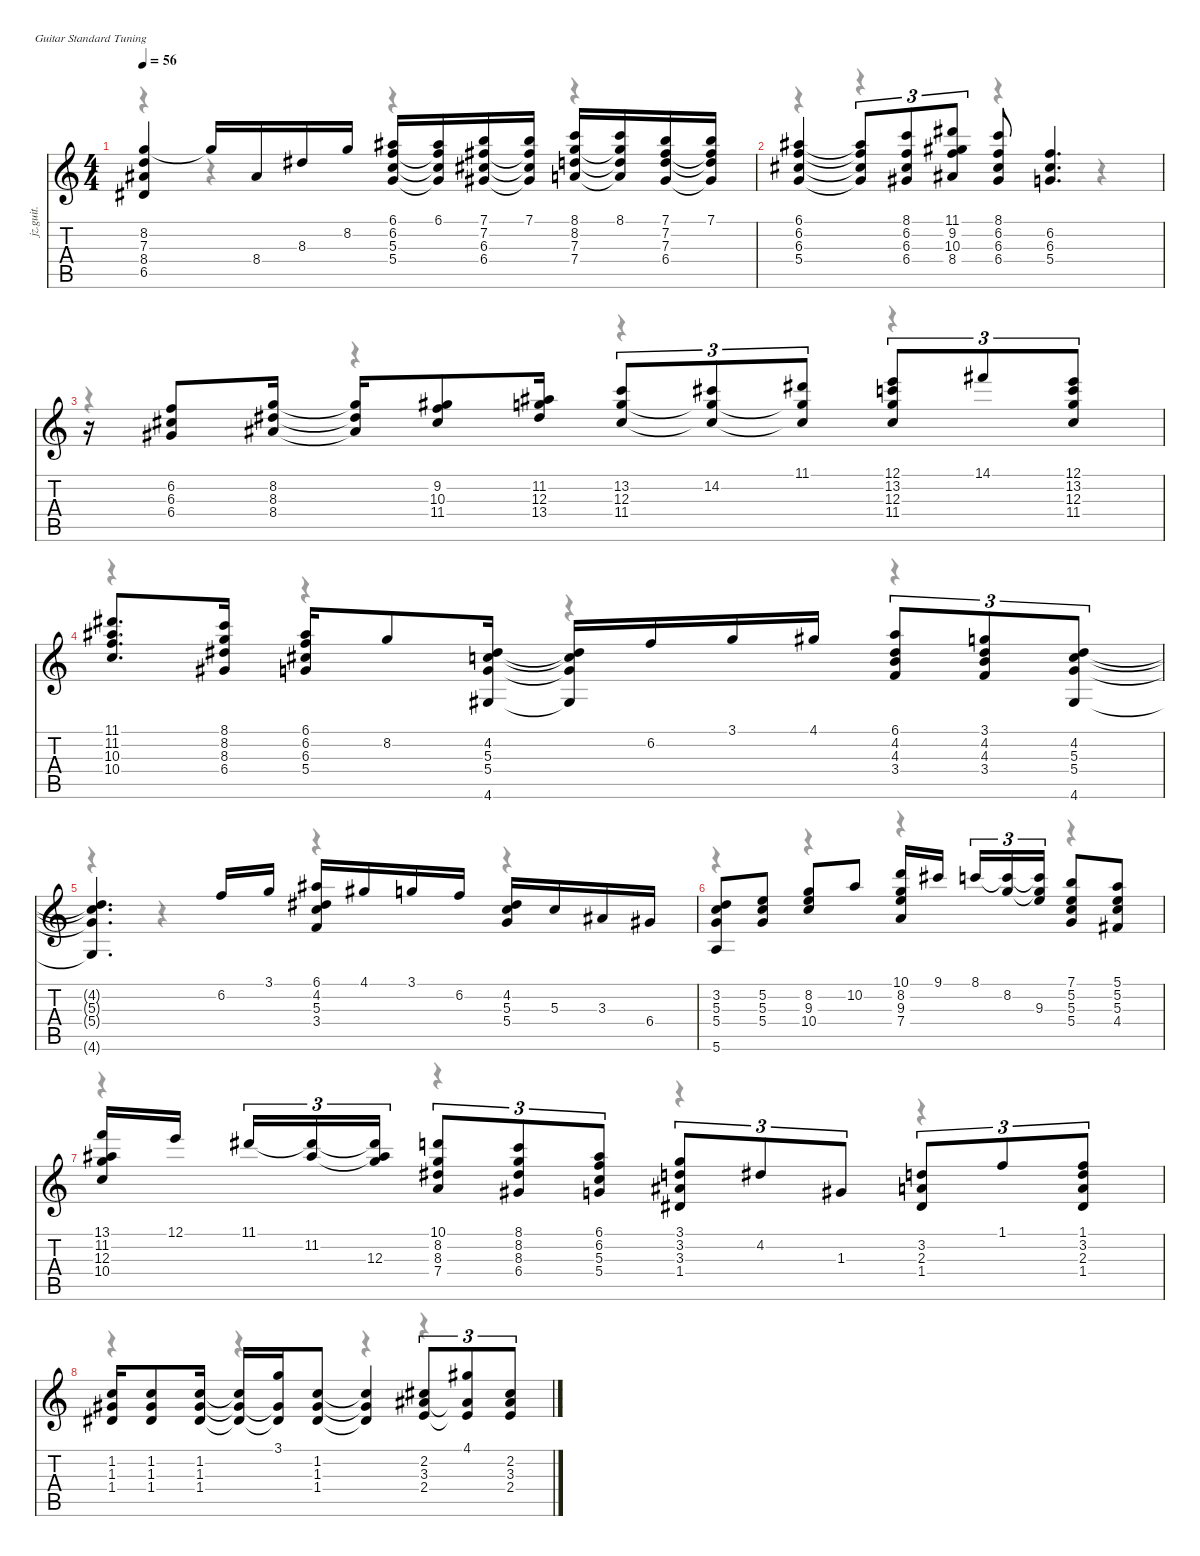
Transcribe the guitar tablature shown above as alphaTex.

\defaultSystemsLayout 4
\hideDynamics
\bracketExtendMode nobrackets
\otherSystemsTrackNameOrientation horizontal
\track ("Spoor 1" "jz.guit.") {instrument electricguitarjazz}
\staff {score tabs}
\tuning (E4 B3 G3 D3 A2 E2)
\voice
\ts (4 4)
\tempo 56
\clef g2
\ks c
(8.2 7.3 8.4{acc #} 6.5{acc #}).4{dy f beam Up} 8.2{t}.16{beam Up} 8.4{acc #}.16{beam Up} 8.3{acc #}.16{beam Up} 8.2.16{beam Up} (6.1{acc #} 6.2 5.3 5.4).16{beam Up} (6.1{acc #} 6.2{t} 5.3{t} 5.4{t}).16{beam Up} (7.1 7.2{acc #} 6.3{acc #} 6.4{acc #}).16{beam Up} (7.1 7.2{t acc #} 6.3{t acc #} 6.4{t acc #}).16{beam Up} (8.1 8.2 7.3 7.4).16{beam Up} (8.1 8.2{t} 7.3{t} 7.4{t}).16{beam Up} (7.1 7.2{acc #} 7.3 6.4{acc #}).16{beam Up} (7.1 7.2{t acc #} 7.3{t} 6.4{t acc #}).16{beam Up} |
(6.1{acc #} 6.2 6.3{acc #} 5.4).4{beam Up} (6.1{t acc #} 6.2{t} 6.3{t acc #} 5.4{t}).8{tu (3 2) beam Up} (8.1 6.2 6.3{acc #} 6.4{acc #}).8{tu (3 2) beam Up} (11.1{acc #} 9.2{acc #} 10.3 8.4{acc #}).8{tu (3 2) beam Up} (8.1 6.2 6.3{acc #} 6.4{acc #}).8{beam Up} (6.2 6.3{acc #} 5.4).4{d beam Up} |
r.16{beam Up} (6.2 6.3{acc #} 6.4{acc #}).8{beam Up} (8.2 8.3{acc #} 8.4{acc #}).16{beam Up} (8.2{t} 8.3{t acc #} 8.4{t acc #}).16{beam Up} (9.2{acc #} 10.3 11.4{acc #}).8{beam Up} (11.2{acc #} 12.3 13.4{acc #}).16{beam Up} (13.2 12.3 11.4{acc #}).8{tu (3 2) beam Up} (14.2{acc #} 12.3{t} 11.4{t acc #}).8{tu (3 2) beam Up} (11.1{acc #} 12.3{t} 11.4{t acc #}).8{tu (3 2) beam Up} (12.1 13.2 12.3 11.4{acc #}).8{tu (3 2) beam Up} 14.1{acc #}.8{tu (3 2) beam Up} (12.1 13.2 12.3 11.4{acc #}).8{tu (3 2) beam Up} |
(11.1{acc #} 11.2{acc #} 10.3 10.4).8{d beam Up} (8.1 8.2 8.3{acc #} 6.4{acc #}).16{beam Up} (6.1{acc #} 6.2 6.3{acc #} 5.4).16{beam Up} 8.2.8{beam Up} (4.2{acc #} 5.3 5.4 4.6{acc #}).16{beam Up} (4.2{t acc #} 5.3{t} 5.4{t} 4.6{t acc #}).16{beam Up} 6.2.16{beam Up} 3.1.16{beam Up} 4.1{acc #}.16{beam Up} (6.1{acc #} 4.2{acc #} 4.3 3.4).8{tu (3 2) beam Up} (3.1 4.2{acc #} 4.3 3.4).8{tu (3 2) beam Up} (4.2{acc #} 5.3 5.4 4.6{acc #}).8{tu (3 2) beam Up} |
(4.2{t acc #} 5.3{t} 5.4{t} 4.6{t acc #}).4{d beam Up} 6.2.16{beam Up} 3.1.16{beam Up} (6.1{acc #} 4.2{acc #} 5.3 3.4).16{beam Up} 4.1{acc #}.16{beam Up} 3.1.16{beam Up} 6.2.16{beam Up} (4.2{acc #} 5.3 5.4).16{beam Up} 5.3.16{beam Up} 3.3{acc #}.16{beam Up} 6.4{acc #}.16{beam Up} |
(3.2 5.3 5.4 5.6).8{beam Up} (5.2 5.3 5.4).8{beam Up} (8.2 9.3 10.4).8{beam Up} 10.2.8{beam Up} (10.1 8.2 9.3 7.4).16{beam Up} 9.1{acc #}.16{beam Up} 8.1.16{tu (3 2) beam Up} (8.1{t} 8.2).16{tu (3 2) beam Up} (8.1{t} 8.2{t} 9.3).16{tu (3 2) beam Up} (7.1 5.2 5.3 5.4).8{beam Up} (5.1 5.2 5.3 4.4{acc #}).8{beam Up} |
(13.1 11.2{acc #} 12.3 10.4).16{beam Up} 12.1.16{beam Up} 11.1{acc #}.16{tu (3 2) beam Up} (11.1{t acc #} 11.2{acc #}).16{tu (3 2) beam Up} (11.1{t acc #} 11.2{t acc #} 12.3).16{tu (3 2) beam Up} (10.1 8.2 8.3{acc #} 7.4).8{tu (3 2) beam Up} (8.1 8.2 8.3{acc #} 6.4{acc #}).8{tu (3 2) beam Up} (6.1{acc #} 6.2 5.3 5.4).8{tu (3 2) beam Up} (3.1 3.2 3.3{acc #} 1.4{acc #}).8{tu (3 2) beam Up} 4.2{acc #}.8{tu (3 2) beam Up} 1.3{acc #}.8{tu (3 2) beam Up} (3.2 2.3 1.4{acc #}).8{tu (3 2) beam Up} 1.1.8{tu (3 2) beam Up} (1.1 3.2 2.3 1.4{acc #}).8{tu (3 2) beam Up} |
(1.2 1.3{acc #} 1.4{acc #}).16{beam Up} (1.2 1.3{acc #} 1.4{acc #}).8{beam Up} (1.2 1.3{acc #} 1.4{acc #}).16{beam Up} (1.2{t} 1.3{t acc #} 1.4{t acc #}).16{beam Up} (3.1 1.3{t acc #} 1.4{t acc #}).16{beam Up} (1.2 1.3{acc #} 1.4{acc #}).8{beam Up} (1.2{t} 1.3{t acc #} 1.4{t acc #}).4{beam Up} (2.2{acc #} 3.3{acc #} 2.4).8{tu (3 2) beam Up} (4.1{acc #} 3.3{t acc #} 2.4{t}).8{tu (3 2) beam Up} (2.2{acc #} 3.3{acc #} 2.4).8{tu (3 2) beam Up}
\voice
\clef g2
\ottava regular
\simile none
\ks c
r.4{dy mf beam Down} r.4{beam Down} r.4{beam Down} r.4{beam Down} |
r.4{beam Down} r.4{beam Down} r.4{beam Down} r.4{beam Down} |
r.4{beam Down} r.4{beam Down} r.4{beam Down} r.4{beam Down} |
r.4{beam Down} r.4{beam Down} r.4{beam Down} r.4{beam Down} |
r.4{beam Down} r.4{beam Down} r.4{beam Down} r.4{beam Down} |
r.4{beam Down} r.4{beam Down} r.4{beam Down} r.4{beam Down} |
r.4{beam Down} r.4{beam Down} r.4{beam Down} r.4{beam Down} |
r.4{beam Down} r.4{beam Down} r.4{beam Down} r.4{beam Down}
